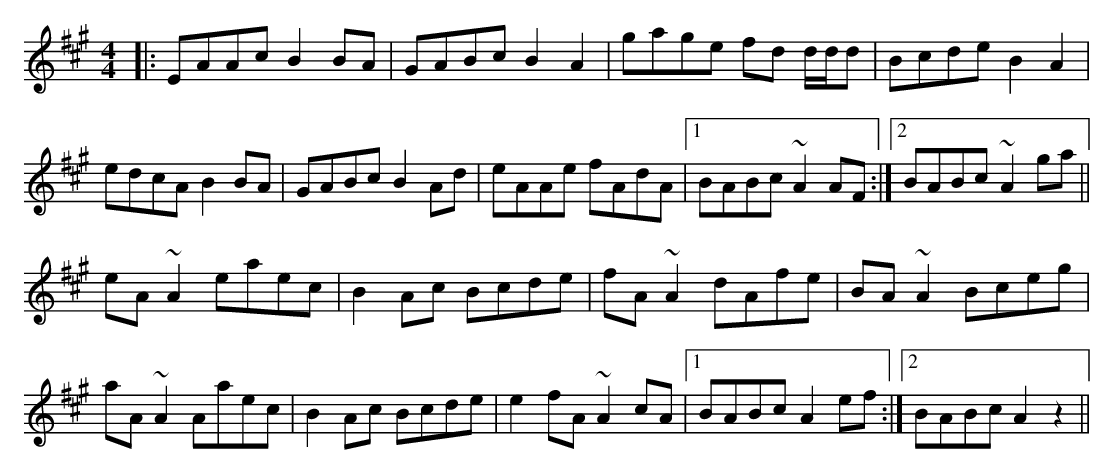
X:1
M:4/4
K:A
|:EAAc B2BA|GABc B2A2|gage fd d/d/d|Bcde B2A2|
edcA B2BA|GABc B2Ad|eAAe fAdA|1 BABc ~A2AF:|2 BABc ~A2ga||
eA~A2 eaec|B2Ac Bcde|fA~A2 dAfe|BA~A2 Bceg|
aA~A2 Aaec|B2Ac Bcde|e2fA ~A2cA|1 BABc A2ef:|2 BABc A2z2||
